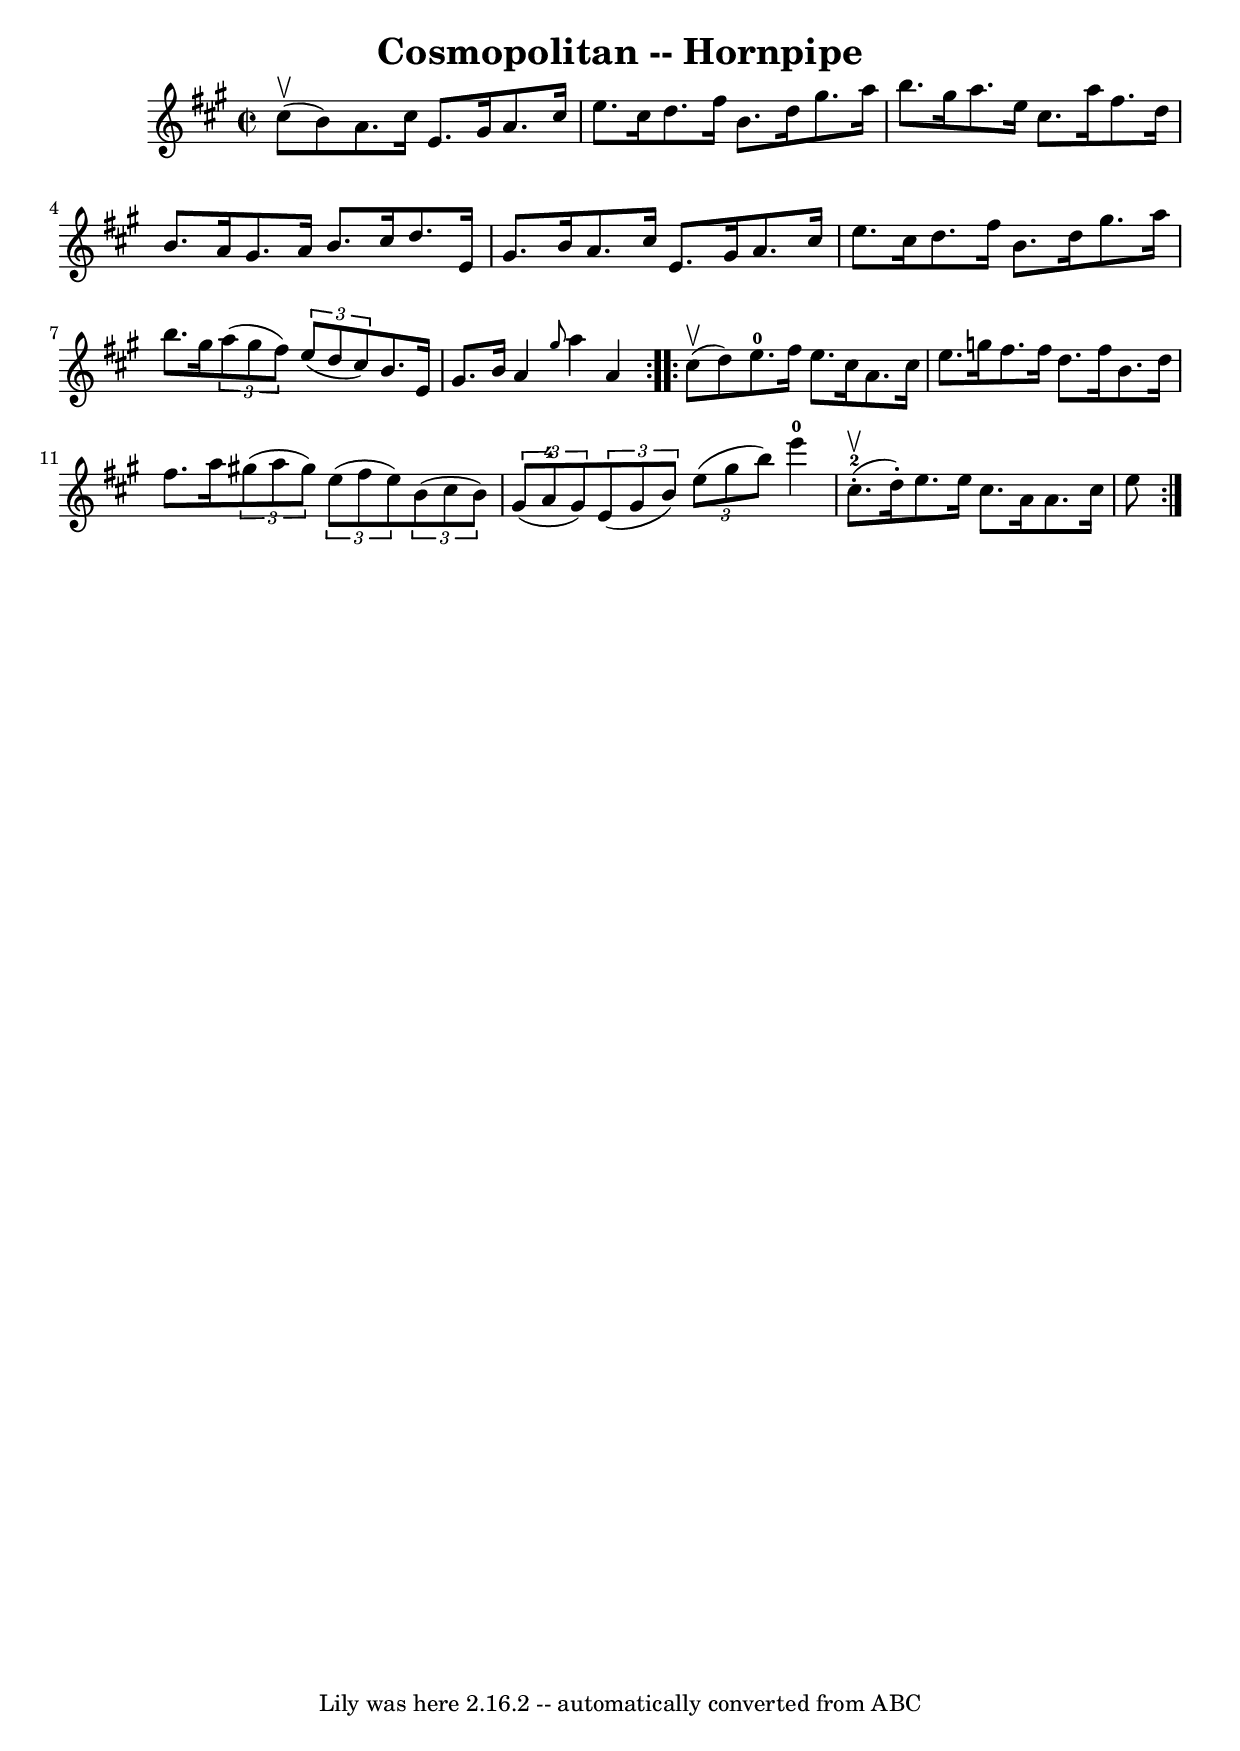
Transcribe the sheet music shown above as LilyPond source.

\version "2.7.40"
\include "Mammoth.ily"
\header {
	%% book = "Cole's 1000 Fiddle Tunes"
	crossRefNumber = "1"
	footnotes = ""
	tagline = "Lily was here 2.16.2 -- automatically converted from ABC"
	title = "Cosmopolitan -- Hornpipe"
}
voicedefault =  {


\repeat volta 2 {
\override Staff.TimeSignature #'style = #'C
 \time 2/2 
\key a \major cis''8 (^\upbow b'8) |
 a'8.    
cis''16 e'8. gis'16 a'8. cis''16 e''8. cis''16  |
   
d''8. fis''16 b'8. d''16 gis''8. a''16 b''8. gis''16  
|
 a''8. e''16 cis''8. a''16 fis''8. d''16 b'8.    
a'16  |
 gis'8. a'16 b'8. cis''16 d''8. e'16 gis'8.   
 b'16  |
 a'8. cis''16 e'8. gis'16 a'8. cis''16    
e''8. cis''16  |
 d''8. fis''16 b'8. d''16 gis''8.    
a''16 b''8. gis''16  |
   \times 2/3 { a''8 (gis''8 fis''8  
-) }   \times 2/3 { e''8 (d''8 cis''8) } b'8. e'16 gis'8.    
b'16  |
 a'4  \grace { gis''8  } a''4 a'4  }     
\repeat volta 2 { cis''8 (^\upbow d''8) |
 e''8.-0   
fis''16 e''8. cis''16 a'8. cis''16 e''8. g''16  |
   
fis''8. fis''16 d''8. fis''16 b'8. d''16 fis''8. a''16  
|
     \times 2/3 { gis''!8 (a''8 gis''8) }   \times 2/3 {   
e''8 (fis''8 e''8) }   \times 2/3 { b'8 (cis''8 b'8) }   
\times 2/3 { gis'8 (a'8-4 gis'8) } |
   \times 2/3 { e'8 (
 gis'8 b'8) }   \times 2/3 { e''8 (gis''8 b''8) } e'''4 
-0 cis''8.-2(^\upbow-. d''16 -.) |
 e''8. e''16    
cis''8. a'16 a'8. cis''16 e''8      }
}

\score{
    <<

	\context Staff="default"
	{
	    \voicedefault 
	}

    >>
	\layout {
	}
	\midi {}
}
